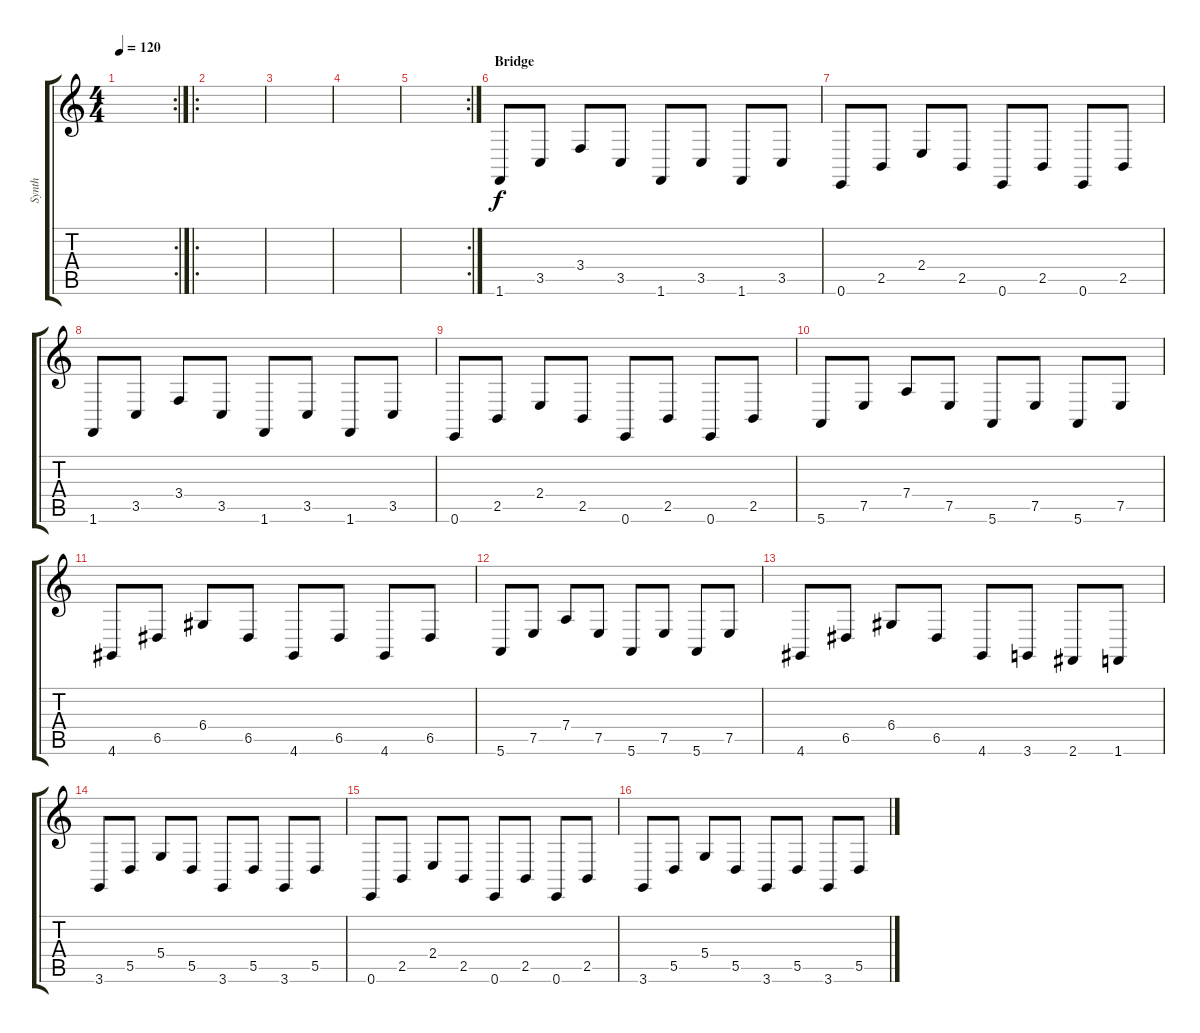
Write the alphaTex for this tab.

\track ("Synth" "Synth") {instrument synthstrings2}
\staff {score tabs}
\tuning (E4 B3 G3 D3 A2 E2) {hide}
\rc 2
\ts (4 4)
\tempo 120
\clef g2
\ks c
|
\ro
|
|
|
\rc 2
|
\section ("" "Bridge")
1.6.8 3.5.8 3.4.8 3.5.8 1.6.8 3.5.8 1.6.8 3.5.8 |
0.6.8 2.5.8 2.4.8 2.5.8 0.6.8 2.5.8 0.6.8 2.5.8 |
1.6.8 3.5.8 3.4.8 3.5.8 1.6.8 3.5.8 1.6.8 3.5.8 |
0.6.8 2.5.8 2.4.8 2.5.8 0.6.8 2.5.8 0.6.8 2.5.8 |
5.6.8 7.5.8 7.4.8 7.5.8 5.6.8 7.5.8 5.6.8 7.5.8 |
4.6.8 6.5.8 6.4.8 6.5.8 4.6.8 6.5.8 4.6.8 6.5.8 |
5.6.8 7.5.8 7.4.8 7.5.8 5.6.8 7.5.8 5.6.8 7.5.8 |
4.6.8 6.5.8 6.4.8 6.5.8 4.6.8 3.6.8 2.6.8 1.6.8 |
3.6.8 5.5.8 5.4.8 5.5.8 3.6.8 5.5.8 3.6.8 5.5.8 |
0.6.8 2.5.8 2.4.8 2.5.8 0.6.8 2.5.8 0.6.8 2.5.8 |
3.6.8 5.5.8 5.4.8 5.5.8 3.6.8 5.5.8 3.6.8 5.5.8
